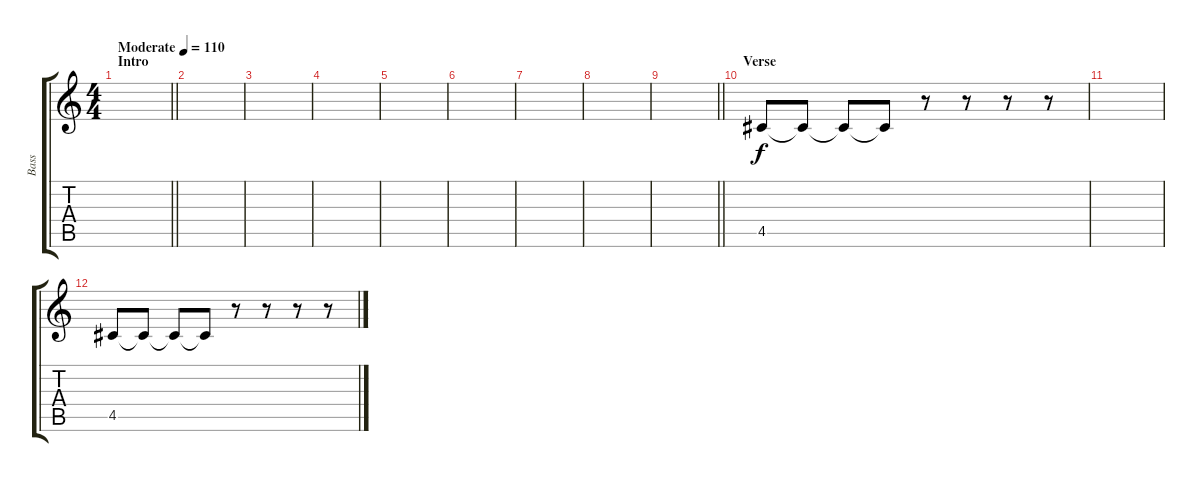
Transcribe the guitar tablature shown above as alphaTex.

\track ("Bass" "Bass") {instrument electricbassfinger}
\staff {score tabs}
\tuning (E4 B3 G3 D3 A2 D2) {hide}
\ts (4 4)
\section ("" "Intro")
\tempo (110 "Moderate")
\clef g2
\barLineRight lightlight
\ks c
|
|
|
|
|
|
|
|
\barLineRight lightlight
|
\section ("" "Verse")
4.5.8 4.5{t}.8 4.5{t}.8 4.5{t}.8 r.8 r.8 r.8 r.8 |
|
4.5.8 4.5{t}.8 4.5{t}.8 4.5{t}.8 r.8 r.8 r.8 r.8
